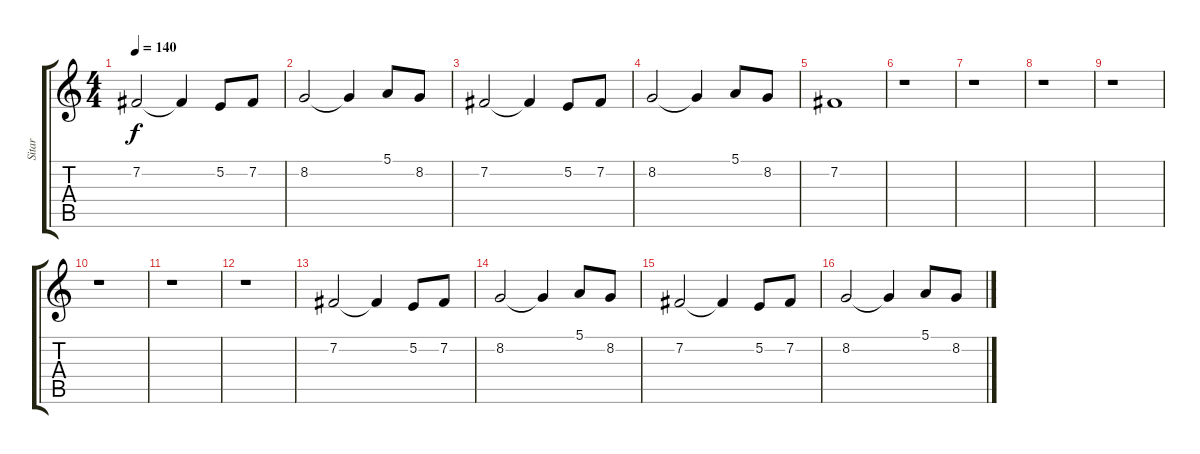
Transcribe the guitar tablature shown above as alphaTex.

\track ("Sitar" "Sitar") {instrument sitar}
\staff {score tabs}
\tuning (E4 B3 G3 D3 A2 E2) {hide}
\ts (4 4)
\tempo 140
\clef g2
\ks c
7.2.2{dy f volume 12 instrument sitar} 7.2{t}.4 5.2.8 7.2.8 |
8.2.2 8.2{t}.4 5.1.8 8.2.8 |
7.2.2 7.2{t}.4 5.2.8 7.2.8 |
8.2.2 8.2{t}.4 5.1.8 8.2.8 |
7.2.1 |
r.1 |
r.1 |
r.1 |
r.1 |
r.1 |
r.1 |
r.1 |
7.2.2 7.2{t}.4 5.2.8 7.2.8 |
8.2.2 8.2{t}.4 5.1.8 8.2.8 |
7.2.2 7.2{t}.4 5.2.8 7.2.8 |
8.2.2 8.2{t}.4 5.1.8 8.2.8
